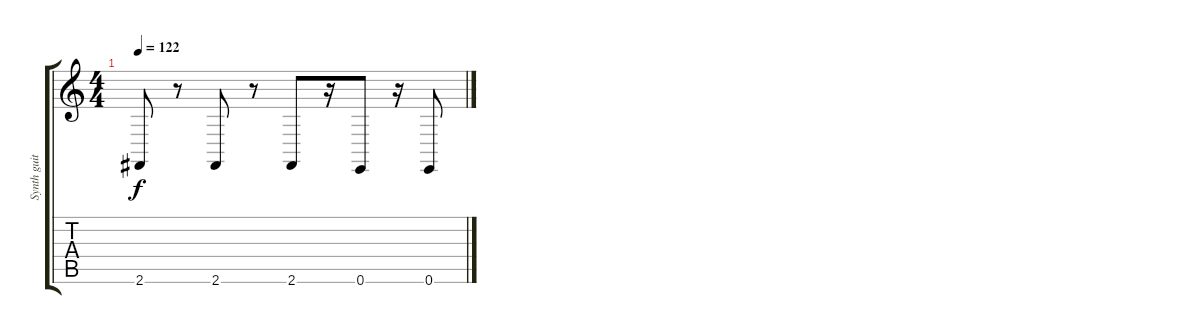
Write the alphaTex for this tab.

\track ("Synth guitar" "Synth guit") {instrument lead2sawtooth}
\staff {score tabs}
\tuning (E4 B3 G3 D3 A2 E2) {hide}
\ts (4 4)
\tempo 122
\clef g2
\ks c
2.6.8{dy f} r.8 2.6.8 r.8 2.6.8 r.16 0.6.8 r.16 0.6.8
